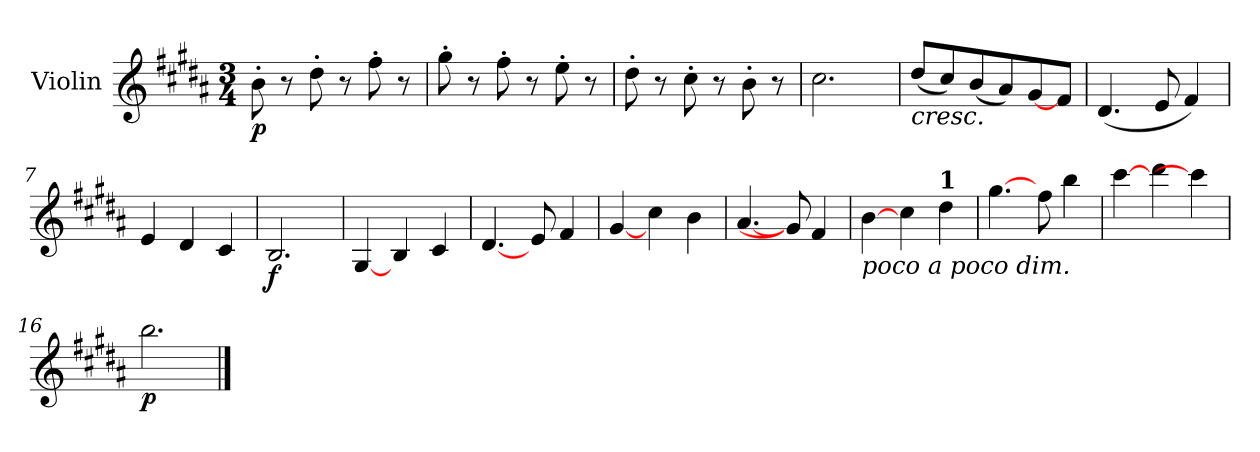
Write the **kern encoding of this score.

**kern	**dynam
*part1	*part1
*staff1	*staff1
*I"Violin	*
*I'Vln.	*
!!LO:PB:g=z
*clefG2	*
*k[f#c#g#d#a#]	*
*B:	*
*M3/4	*
=1	=1
8b'i\	p
8r	.
8dd#'i\	.
8r	.
8ff#'i\	.
8r	.
=2	=2
8gg#'i\	.
8r	.
8ff#'i\	.
8r	.
8ee'i\	.
8r	.
=3	=3
8dd#'i\	.
8r	.
8cc#'i\	.
8r	.
8b'i\	.
8r	.
=4	=4
2.cc#i\	.
=5	=5
!LO:TX:b:i:t=cresc.	!
(8dd#i/L	.
8cc#i/)	.
(8bi/	.
8a#i/)	.
[<8g#i/	.
8f#i/J	.
=6	=6
(4.d#i/	.
8ei/	.
4f#i/)	.
!!LO:LB:g=z
=7	=7
4ei/	.
4d#i/	.
4c#i/	.
=8	=8
2.Bi/	f
=9	=9
[<4G#i/	.
4Bi/	.
4c#i/	.
=10	=10
[<4.d#i/	.
8ei/	.
4f#i/	.
=11	=11
[<4g#i/	.
4cc#i\	.
4bi\	.
!!LO:LB:g=z
=12	=12
[<4.a#i/	.
8g#i/]	.
4f#i/	.
=13	=13
!LO:TX:b:i:t=poco a poco dim.	!
[>4bi\	.
4cc#i\	.
!LO:TX:a:B:t=1	!
4dd#i\	.
=14	=14
[>4.gg#i\	.
8ff#i\	.
4bbi\	.
=15	=15
[>4ccc#i\	.
4ddd#i\	.
4ccc#i\]	.
=16	=16
2.bbi\	p
==	==
*-	*-
